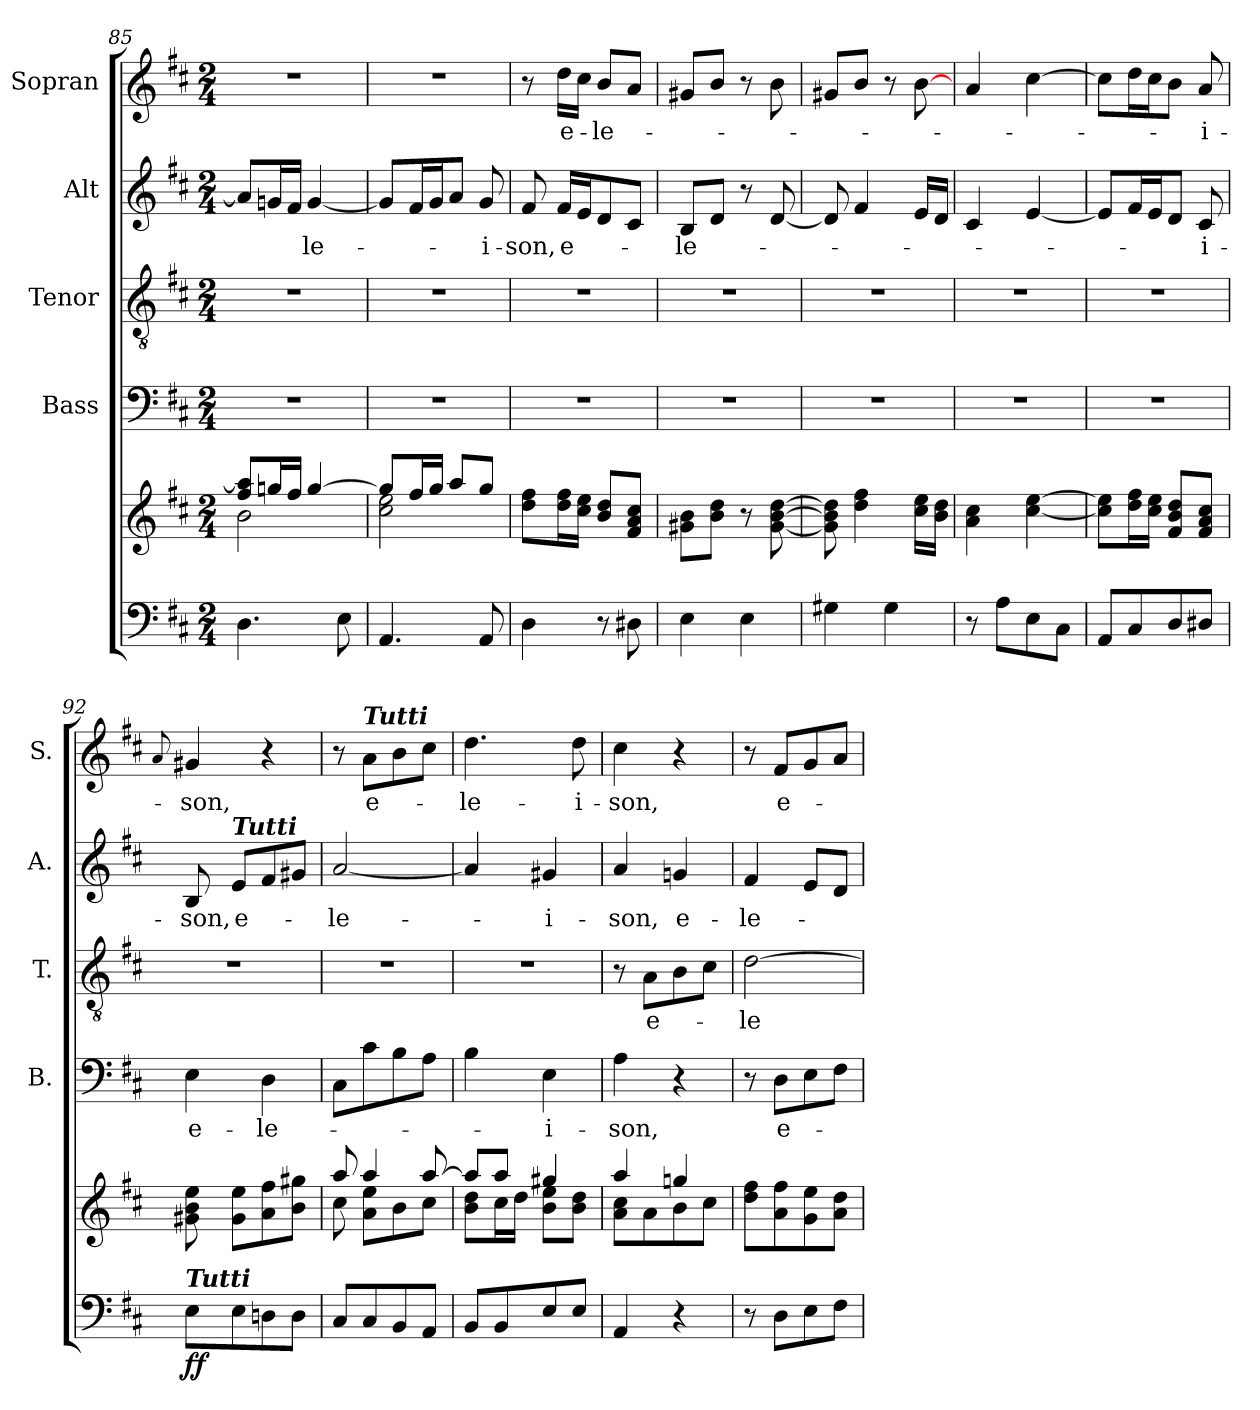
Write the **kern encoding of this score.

**kern	**kern	**dynam	**kern	**text	**kern	**text	**kern	**text	**kern	**text
*part5	*part5	*part5	*part4	*part4	*part3	*part3	*part2	*part2	*part1	*part1
*staff6	*staff5	*staff5/6	*staff4	*staff4	*staff3	*staff3	*staff2	*staff2	*staff1	*staff1
*	*	*	*I"Bass	*	*I"Tenor	*	*I"Alt	*	*I"Sopran	*
*	*	*	*I'B.	*	*I'T.	*	*I'A.	*	*I'S.	*
*clefF4	*clefG2	*	*clefF4	*	*clefGv2	*	*clefG2	*	*clefG2	*
*k[f#c#]	*k[f#c#]	*	*k[f#c#]	*	*k[f#c#]	*	*k[f#c#]	*	*k[f#c#]	*
*D:	*D:	*	*D:	*	*D:	*	*D:	*	*D:	*
*M2/4	*M2/4	*	*M2/4	*	*M2/4	*	*M2/4	*	*M2/4	*
=85	=85	=85	=85	=85	=85	=85	=85	=85	=85	=85
*	*^	*	*	*	*	*	*	*	*	*
4.D\	8ff#/ 8aa/]L	2b\	.	2r	.	2r	.	8a/L]	.	2r	.
.	16ggn/L	.	.	.	.	.	.	16gn/L	.	.	.
.	16ff#/JJ	.	.	.	.	.	.	16f#/JJ	.	.	.
!	!	!	!	!	!	!	!	!	!LO:LY:b	!	!
.	[>4gg/	.	.	.	.	.	.	[4g/	-le-	.	.
8E\	.	.	.	.	.	.	.	.	.	.	.
=86	=86	=86	=86	=86	=86	=86	=86	=86	=86	=86	=86
4.AA/	8gg/L]	2cc#\ 2ee\	.	2r	.	2r	.	8g/L]	.	2r	.
.	16ff#/L	.	.	.	.	.	.	16f#/L	.	.	.
.	16gg/JJ	.	.	.	.	.	.	16g/J	.	.	.
.	8aa/L	.	.	.	.	.	.	8a/J	.	.	.
!	!	!	!	!	!	!	!	!	!LO:LY:b	!	!
8AA/	8gg/J	.	.	.	.	.	.	8g/	-i-	.	.
*	*v	*v	*	*	*	*	*	*	*	*	*
=87	=87	=87	=87	=87	=87	=87	=87	=87	=87	=87
!	!	!	!	!	!	!	!	!LO:LY:b	!	!
4D\	8dd\ 8ff#\L	.	2r	.	2r	.	8f#/	-son,	8r	.
!	!	!	!	!	!	!	!	!LO:LY:b	!	!LO:LY:b
.	16dd\ 16ff#\L	.	.	.	.	.	16f#/LL	e-	16dd\LL	e-
.	16cc#\ 16ee\JJ	.	.	.	.	.	16e/J	.	16cc#\JJ	.
!	!	!	!	!	!	!	!	!	!	!LO:LY:b
8r	8b/ 8dd/L	.	.	.	.	.	8d/	.	8b/L	-le-
8D#X\	8f#/ 8a/ 8cc#/J	.	.	.	.	.	8c#/J	.	8a/J	.
=88	=88	=88	=88	=88	=88	=88	=88	=88	=88	=88
!	!	!	!	!	!	!	!	!LO:LY:b	!	!
4E\	8g#X\ 8b\L	.	2r	.	2r	.	8B/L	-le-	8g#X/L	.
.	8b\ 8dd\J	.	.	.	.	.	8d/J	.	8b/J	.
4E\	8r	.	.	.	.	.	8r	.	8r	.
.	[8g#\ [8b\ [8dd\	.	.	.	.	.	[8d/	.	8b\	.
!!LO:LB:g=z
=89	=89	=89	=89	=89	=89	=89	=89	=89	=89	=89
4G#X\	8g#\] 8b\] 8dd\]	.	2r	.	2r	.	8d/]	.	8g#X/L	.
.	4dd\ 4ff#\	.	.	.	.	.	4f#/	.	8b/J	.
4G#\	.	.	.	.	.	.	.	.	8r	.
.	16cc#\ 16ee\LL	.	.	.	.	.	16e/LL	.	[8b\	.
.	16b\ 16dd\JJ	.	.	.	.	.	16d/JJ	.	.	.
=90	=90	=90	=90	=90	=90	=90	=90	=90	=90	=90
8r	4a\ 4cc#\	.	2r	.	2r	.	4c#/	.	4a/	.
8A\L	.	.	.	.	.	.	.	.	.	.
8E\	[4cc#\ [4ee\	.	.	.	.	.	[4e/	.	[4cc#\	.
8C#\J	.	.	.	.	.	.	.	.	.	.
=91	=91	=91	=91	=91	=91	=91	=91	=91	=91	=91
8AA/L	8cc#\] 8ee\]L	.	2r	.	2r	.	8e/L]	.	8cc#\L]	.
8C#/	16dd\ 16ff#\L	.	.	.	.	.	16f#/L	.	16dd\L	.
.	16cc#\ 16ee\JJ	.	.	.	.	.	16e/J	.	16cc#\J	.
8D/	8f#/ 8b/ 8dd/L	.	.	.	.	.	8d/J	.	8b\J	.
!	!	!	!	!	!	!	!	!LO:LY:b	!	!LO:LY:b
8D#X/J	8f#/ 8a/ 8cc#/J	.	.	.	.	.	8c#/	-i-	8a/	-i-
=92	=92	=92	=92	=92	=92	=92	=92	=92	=92	=92
.	.	.	.	.	.	.	.	.	8qqa/	.
!LO:TX:a:Bi:t=Tutti	!	!	!	!	!	!	!	!	!	!
!	!	!LO:DY:b=2	!	!LO:LY:b	!	!	!	!LO:LY:b	!	!LO:LY:b
!	!	!LO:DY:n=1:b	!	!	!	!	!	!	!	!
8E\L	8g#X\ 8b\ 8ee\	f f	4E\	e-	2r	.	8B/	-son,	4g#X/	-son,
!	!	!	!	!	!	!	!LO:TX:a:Bi:t=Tutti	!	!	!
!	!	!	!	!	!	!	!	!LO:LY:b	!	!
8E\	8g#\ 8ee\L	.	.	.	.	.	8e/L	e-	.	.
!	!	!	!	!LO:LY:b	!	!	!	!	!	!
8Dn\	8a\ 8ff#\	.	4D\	-le-	.	.	8f#/	.	4r	.
8D\J	8b\ 8gg#X\J	.	.	.	.	.	8g#X/J	.	.	.
=93	=93	=93	=93	=93	=93	=93	=93	=93	=93	=93
*	*^	*	*	*	*	*	*	*	*	*
!	!	!	!	!	!	!	!	!	!LO:LY:b	!	!
8C#/L	8aa/	8cc#\	.	8C#\L	.	2r	.	[2a/	-le-	8r	.
!	!	!	!	!	!	!	!	!	!	!LO:TX:a:Bi:t=Tutti	!
!	!	!	!	!	!	!	!	!	!	!	!LO:LY:b
8C#/	4aa/	8a\ 8ee\L	.	8c#\	.	.	.	.	.	8a\L	e-
8BB/	.	8b\	.	8B\	.	.	.	.	.	8b\	.
8AA/J	[>8aa/	8cc#\J	.	8A\J	.	.	.	.	.	8cc#\J	.
=94	=94	=94	=94	=94	=94	=94	=94	=94	=94	=94	=94
!	!	!	!	!	!	!	!	!	!	!	!LO:LY:b
8BB/L	8aa/L]	8b\ 8dd\L	.	4B\	.	2r	.	4a/]	.	4.dd\	-le-
8BB/	8aa/J	16cc#\L	.	.	.	.	.	.	.	.	.
.	.	16dd\JJ	.	.	.	.	.	.	.	.	.
!	!	!	!	!	!LO:LY:b	!	!	!	!LO:LY:b	!	!
8E/	4gg#X/	8b\ 8ee\L	.	4E\	-i-	.	.	4g#X/	-i-	.	.
!	!	!	!	!	!	!	!	!	!	!	!LO:LY:b
8E/J	.	8b\ 8dd\J	.	.	.	.	.	.	.	8dd\	-i-
=95	=95	=95	=95	=95	=95	=95	=95	=95	=95	=95	=95
!	!	!	!	!	!LO:LY:b	!	!	!	!LO:LY:b	!	!LO:LY:b
4AA/	4aa/	8a\ 8cc#\L	.	4A\	-son,	8r	.	4a/	-son,	4cc#\	-son,
!	!	!	!	!	!	!	!LO:LY:b	!	!	!	!
.	.	8a\	.	.	.	8A\L	e-	.	.	.	.
!	!	!	!	!	!	!	!	!	!LO:LY:b	!	!
4r	4ggn/	8b\	.	4r	.	8B\	.	4gn/	e-	4r	.
.	.	8cc#\J	.	.	.	8c#\J	.	.	.	.	.
!!LO:PB:g=z
=96	=96	=96	=96	=96	=96	=96	=96	=96	=96	=96	=96
!	!	!	!	!	!	!	!LO:LY:b	!	!LO:LY:b	!	!
*	*v	*v	*	*	*	*	*	*	*	*	*
8r	8dd\ 8ff#\L	.	8r	.	[2d\	-le-	4f#/	-le-	8r	.
!	!	!	!	!LO:LY:b	!	!	!	!	!	!LO:LY:b
8D\L	8a\ 8ff#\	.	8D\L	e-	.	.	.	.	8f#/L	e-
8E\	8g\ 8ee\	.	8E\	.	.	.	8e/L	.	8g/	.
8F#\J	8a\ 8dd\J	.	8F#\J	.	.	.	8d/J	.	8a/J	.
=	=	=	=	=	=	=	=	=	=	=
*-	*-	*-	*-	*-	*-	*-	*-	*-	*-	*-
